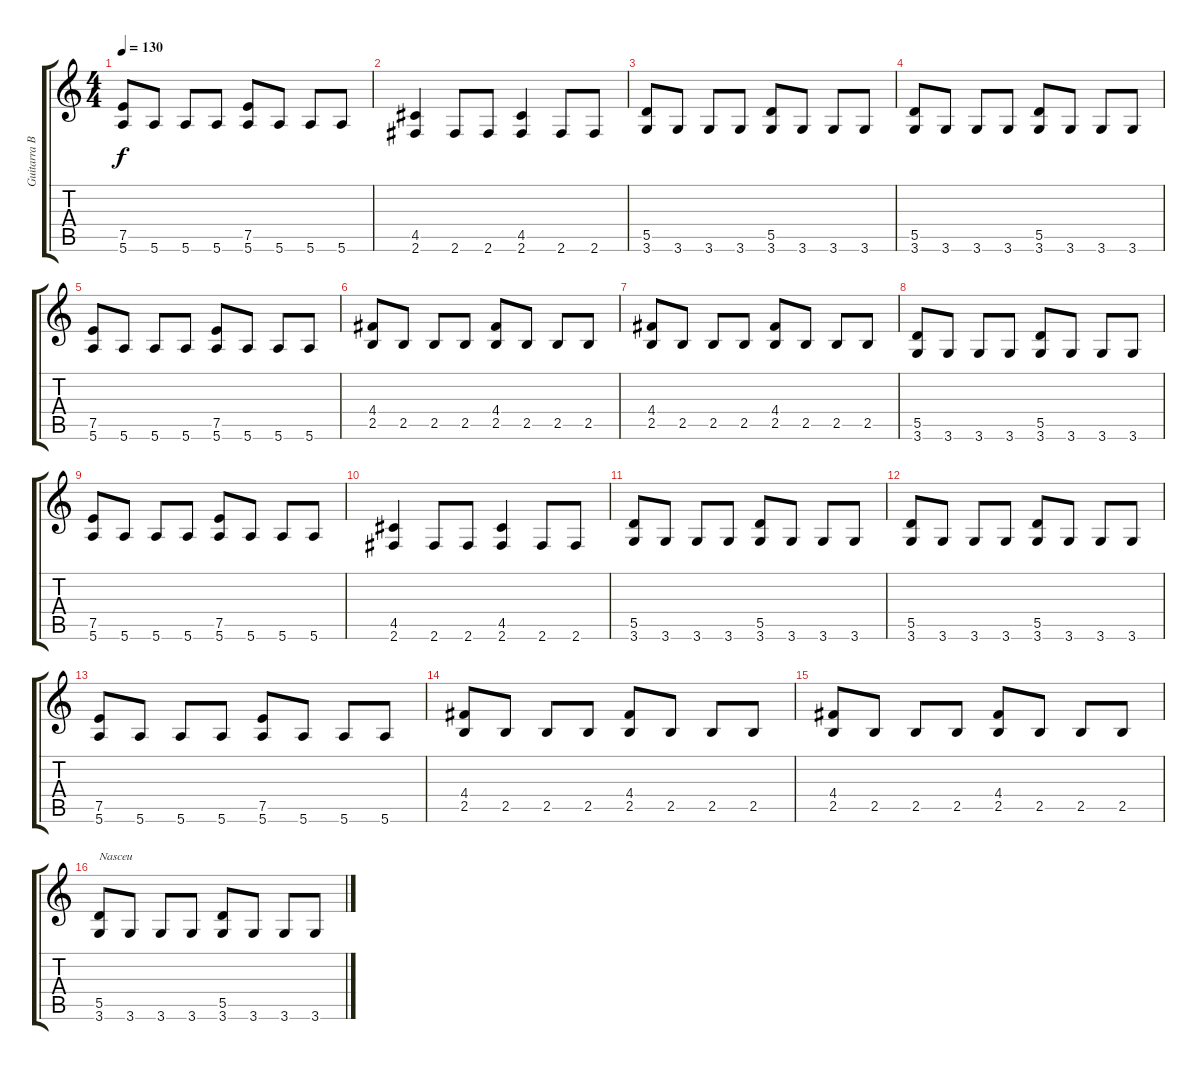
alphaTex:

\track ("Guitarra Base" "Guitarra B") {instrument overdrivenguitar}
\staff {score tabs}
\tuning (E4 B3 G3 D3 A2 E2) {hide}
\ts (4 4)
\tempo 130
\clef g2
\ks c
(7.5 5.6).8{dy f} 5.6.8 5.6.8 5.6.8 (7.5 5.6).8 5.6.8 5.6.8 5.6.8 |
(4.5 2.6).4 2.6.8 2.6.8 (4.5 2.6).4 2.6.8 2.6.8 |
(5.5 3.6).8 3.6.8 3.6.8 3.6.8 (5.5 3.6).8 3.6.8 3.6.8 3.6.8 |
(5.5 3.6).8 3.6.8 3.6.8 3.6.8 (5.5 3.6).8 3.6.8 3.6.8 3.6.8 |
(7.5 5.6).8 5.6.8 5.6.8 5.6.8 (7.5 5.6).8 5.6.8 5.6.8 5.6.8 |
(4.4 2.5).8 2.5.8 2.5.8 2.5.8 (4.4 2.5).8 2.5.8 2.5.8 2.5.8 |
(4.4 2.5).8 2.5.8 2.5.8 2.5.8 (4.4 2.5).8 2.5.8 2.5.8 2.5.8 |
(5.5 3.6).8 3.6.8 3.6.8 3.6.8 (5.5 3.6).8 3.6.8 3.6.8 3.6.8 |
(7.5 5.6).8 5.6.8 5.6.8 5.6.8 (7.5 5.6).8 5.6.8 5.6.8 5.6.8 |
(4.5 2.6).4 2.6.8 2.6.8 (4.5 2.6).4 2.6.8 2.6.8 |
(5.5 3.6).8 3.6.8 3.6.8 3.6.8 (5.5 3.6).8 3.6.8 3.6.8 3.6.8 |
(5.5 3.6).8 3.6.8 3.6.8 3.6.8 (5.5 3.6).8 3.6.8 3.6.8 3.6.8 |
(7.5 5.6).8 5.6.8 5.6.8 5.6.8 (7.5 5.6).8 5.6.8 5.6.8 5.6.8 |
(4.4 2.5).8 2.5.8 2.5.8 2.5.8 (4.4 2.5).8 2.5.8 2.5.8 2.5.8 |
(4.4 2.5).8 2.5.8 2.5.8 2.5.8 (4.4 2.5).8 2.5.8 2.5.8 2.5.8 |
(5.5 3.6).8{txt "Nasceu"} 3.6.8 3.6.8 3.6.8 (5.5 3.6).8 3.6.8 3.6.8 3.6.8
